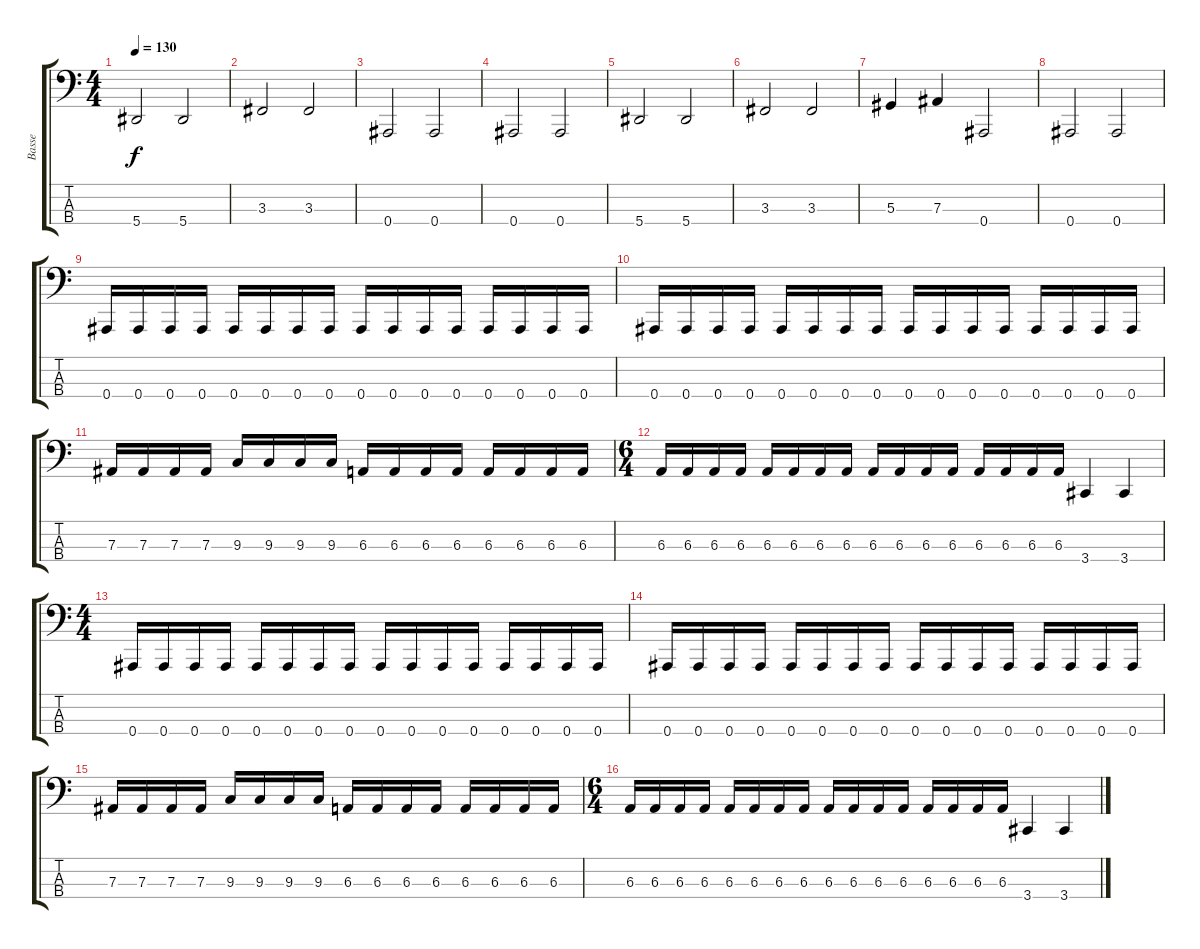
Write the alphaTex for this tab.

\track ("Basse" "Basse") {instrument electricbasspick}
\staff {score tabs}
\tuning (Db2 Ab1 Eb1 Bb0) {hide}
\ts (4 4)
\tempo 130
\clef f4
\ks c
5.4.2{dy f} 5.4.2 |
3.3.2 3.3.2 |
0.4.2 0.4.2 |
0.4.2 0.4.2 |
5.4.2 5.4.2 |
3.3.2 3.3.2 |
5.3.4 7.3.4 0.4.2 |
0.4.2 0.4.2 |
0.4.16 0.4.16 0.4.16 0.4.16 0.4.16 0.4.16 0.4.16 0.4.16 0.4.16 0.4.16 0.4.16 0.4.16 0.4.16 0.4.16 0.4.16 0.4.16 |
0.4.16 0.4.16 0.4.16 0.4.16 0.4.16 0.4.16 0.4.16 0.4.16 0.4.16 0.4.16 0.4.16 0.4.16 0.4.16 0.4.16 0.4.16 0.4.16 |
7.3.16 7.3.16 7.3.16 7.3.16 9.3.16 9.3.16 9.3.16 9.3.16 6.3.16 6.3.16 6.3.16 6.3.16 6.3.16 6.3.16 6.3.16 6.3.16 |
\ts (6 4)
6.3.16 6.3.16 6.3.16 6.3.16 6.3.16 6.3.16 6.3.16 6.3.16 6.3.16 6.3.16 6.3.16 6.3.16 6.3.16 6.3.16 6.3.16 6.3.16 3.4.4 3.4.4 |
\ts (4 4)
0.4.16 0.4.16 0.4.16 0.4.16 0.4.16 0.4.16 0.4.16 0.4.16 0.4.16 0.4.16 0.4.16 0.4.16 0.4.16 0.4.16 0.4.16 0.4.16 |
0.4.16 0.4.16 0.4.16 0.4.16 0.4.16 0.4.16 0.4.16 0.4.16 0.4.16 0.4.16 0.4.16 0.4.16 0.4.16 0.4.16 0.4.16 0.4.16 |
7.3.16 7.3.16 7.3.16 7.3.16 9.3.16 9.3.16 9.3.16 9.3.16 6.3.16 6.3.16 6.3.16 6.3.16 6.3.16 6.3.16 6.3.16 6.3.16 |
\ts (6 4)
6.3.16 6.3.16 6.3.16 6.3.16 6.3.16 6.3.16 6.3.16 6.3.16 6.3.16 6.3.16 6.3.16 6.3.16 6.3.16 6.3.16 6.3.16 6.3.16 3.4.4 3.4.4
